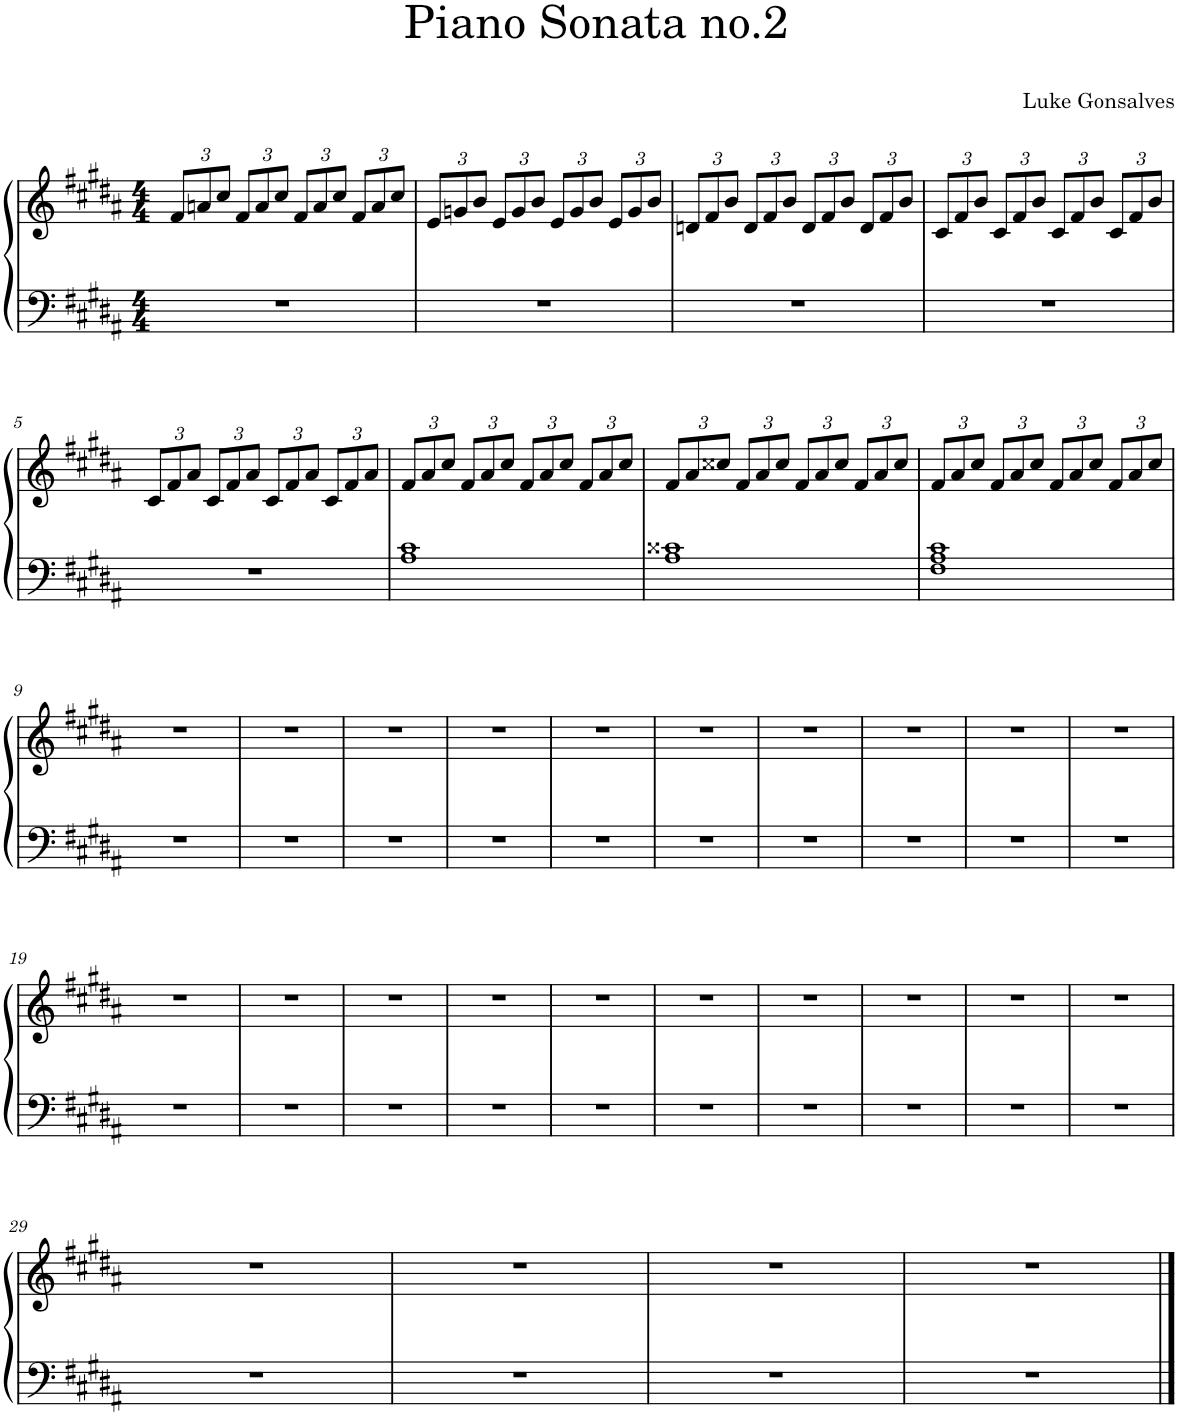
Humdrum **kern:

**kern	**kern
*part1	*part1
*staff2	*staff1
*I"Piano	*
*I'Pno.	*
*clefF4	*clefG2
*k[f#c#g#d#a#]	*k[f#c#g#d#a#]
*M4/4	*M4/4
*	*Xbrackettup
=1	=1
1r	12f#/L
.	12an/
.	12cc#/J
.	12f#/L
.	12a/
.	12cc#/J
.	12f#/L
.	12a/
.	12cc#/J
.	12f#/L
.	12a/
.	12cc#/J
=2	=2
1r	12e/L
.	12gn/
.	12b/J
.	12e/L
.	12g/
.	12b/J
.	12e/L
.	12g/
.	12b/J
.	12e/L
.	12g/
.	12b/J
=3	=3
1r	12dn/L
.	12f#/
.	12b/J
.	12d/L
.	12f#/
.	12b/J
.	12d/L
.	12f#/
.	12b/J
.	12d/L
.	12f#/
.	12b/J
=4	=4
1r	12c#/L
.	12f#/
.	12b/J
.	12c#/L
.	12f#/
.	12b/J
.	12c#/L
.	12f#/
.	12b/J
.	12c#/L
.	12f#/
.	12b/J
!!LO:LB:g=z
=5	=5
1r	12c#/L
.	12f#/
.	12a#/J
.	12c#/L
.	12f#/
.	12a#/J
.	12c#/L
.	12f#/
.	12a#/J
.	12c#/L
.	12f#/
.	12a#/J
=6	=6
1A# 1c#	12f#/L
.	12a#/
.	12cc#/J
.	12f#/L
.	12a#/
.	12cc#/J
.	12f#/L
.	12a#/
.	12cc#/J
.	12f#/L
.	12a#/
.	12cc#/J
=7	=7
1A# 1c##X	12f#/L
.	12a#/
.	12cc##X/J
.	12f#/L
.	12a#/
.	12cc##/J
.	12f#/L
.	12a#/
.	12cc##/J
.	12f#/L
.	12a#/
.	12cc##/J
=8	=8
1F# 1A# 1c#	12f#/L
.	12a#/
.	12cc#/J
.	12f#/L
.	12a#/
.	12cc#/J
.	12f#/L
.	12a#/
.	12cc#/J
.	12f#/L
.	12a#/
.	12cc#/J
!!LO:LB:g=z
=9	=9
1r	1r
=10	=10
1r	1r
=11	=11
1r	1r
=12	=12
1r	1r
=13	=13
1r	1r
=14	=14
1r	1r
=15	=15
1r	1r
=16	=16
1r	1r
=17	=17
1r	1r
=18	=18
1r	1r
!!LO:LB:g=z
=19	=19
1r	1r
=20	=20
1r	1r
=21	=21
1r	1r
=22	=22
1r	1r
=23	=23
1r	1r
=24	=24
1r	1r
=25	=25
1r	1r
=26	=26
1r	1r
=27	=27
1r	1r
=28	=28
1r	1r
!!LO:LB:g=z
=29	=29
1r	1r
=30	=30
1r	1r
=31	=31
1r	1r
=32	=32
1r	1r
==	==
*-	*-
